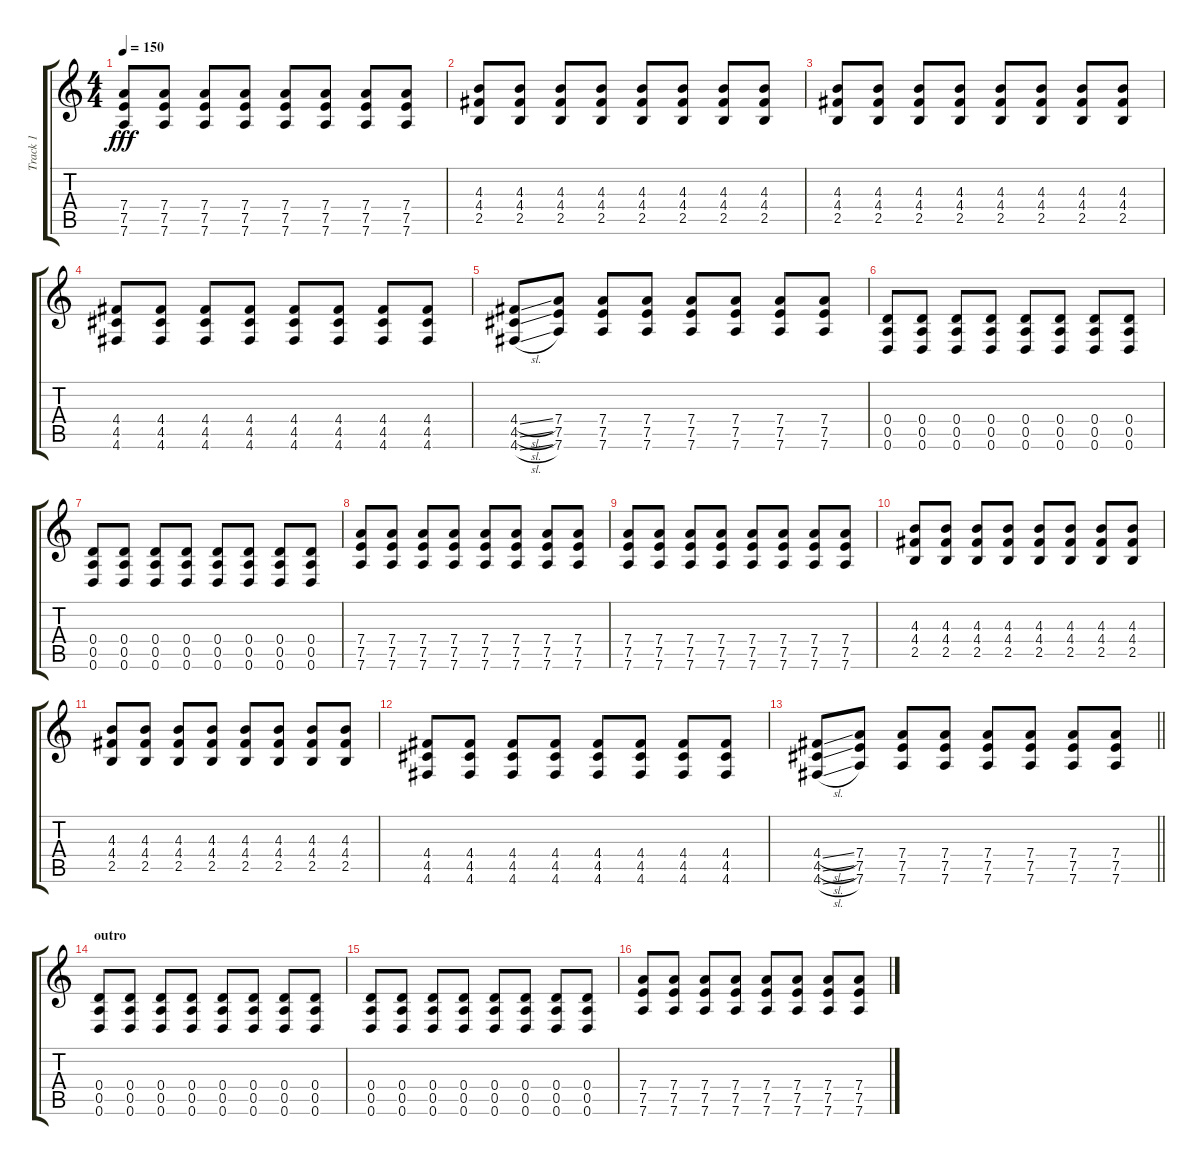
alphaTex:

\track ("Track 1" "Track 1") {instrument distortionguitar}
\staff {score tabs}
\tuning (E4 B3 G3 D3 A2 D2) {hide}
\ts (4 4)
\tempo 150
\clef g2
\ks c
(7.4 7.5 7.6).8{dy fff} (7.4 7.5 7.6).8 (7.4 7.5 7.6).8 (7.4 7.5 7.6).8 (7.4 7.5 7.6).8 (7.4 7.5 7.6).8 (7.4 7.5 7.6).8 (7.4 7.5 7.6).8 |
(4.3 4.4 2.5).8 (4.3 4.4 2.5).8 (4.3 4.4 2.5).8 (4.3 4.4 2.5).8 (4.3 4.4 2.5).8 (4.3 4.4 2.5).8 (4.3 4.4 2.5).8 (4.3 4.4 2.5).8 |
(4.3 4.4 2.5).8 (4.3 4.4 2.5).8 (4.3 4.4 2.5).8 (4.3 4.4 2.5).8 (4.3 4.4 2.5).8 (4.3 4.4 2.5).8 (4.3 4.4 2.5).8 (4.3 4.4 2.5).8 |
(4.4 4.5 4.6).8 (4.4 4.5 4.6).8 (4.4 4.5 4.6).8 (4.4 4.5 4.6).8 (4.4 4.5 4.6).8 (4.4 4.5 4.6).8 (4.4 4.5 4.6).8 (4.4 4.5 4.6).8 |
(4.4{sl} 4.5{sl} 4.6{sl}).8 (7.4 7.5 7.6).8 (7.4 7.5 7.6).8 (7.4 7.5 7.6).8 (7.4 7.5 7.6).8 (7.4 7.5 7.6).8 (7.4 7.5 7.6).8 (7.4 7.5 7.6).8 |
(0.4 0.5 0.6).8 (0.4 0.5 0.6).8 (0.4 0.5 0.6).8 (0.4 0.5 0.6).8 (0.4 0.5 0.6).8 (0.4 0.5 0.6).8 (0.4 0.5 0.6).8 (0.4 0.5 0.6).8 |
(0.4 0.5 0.6).8 (0.4 0.5 0.6).8 (0.4 0.5 0.6).8 (0.4 0.5 0.6).8 (0.4 0.5 0.6).8 (0.4 0.5 0.6).8 (0.4 0.5 0.6).8 (0.4 0.5 0.6).8 |
(7.4 7.5 7.6).8 (7.4 7.5 7.6).8 (7.4 7.5 7.6).8 (7.4 7.5 7.6).8 (7.4 7.5 7.6).8 (7.4 7.5 7.6).8 (7.4 7.5 7.6).8 (7.4 7.5 7.6).8 |
(7.4 7.5 7.6).8 (7.4 7.5 7.6).8 (7.4 7.5 7.6).8 (7.4 7.5 7.6).8 (7.4 7.5 7.6).8 (7.4 7.5 7.6).8 (7.4 7.5 7.6).8 (7.4 7.5 7.6).8 |
(4.3 4.4 2.5).8 (4.3 4.4 2.5).8 (4.3 4.4 2.5).8 (4.3 4.4 2.5).8 (4.3 4.4 2.5).8 (4.3 4.4 2.5).8 (4.3 4.4 2.5).8 (4.3 4.4 2.5).8 |
(4.3 4.4 2.5).8 (4.3 4.4 2.5).8 (4.3 4.4 2.5).8 (4.3 4.4 2.5).8 (4.3 4.4 2.5).8 (4.3 4.4 2.5).8 (4.3 4.4 2.5).8 (4.3 4.4 2.5).8 |
(4.4 4.5 4.6).8 (4.4 4.5 4.6).8 (4.4 4.5 4.6).8 (4.4 4.5 4.6).8 (4.4 4.5 4.6).8 (4.4 4.5 4.6).8 (4.4 4.5 4.6).8 (4.4 4.5 4.6).8 |
\barLineRight lightlight
(4.4{sl} 4.5{sl} 4.6{sl}).8 (7.4 7.5 7.6).8 (7.4 7.5 7.6).8 (7.4 7.5 7.6).8 (7.4 7.5 7.6).8 (7.4 7.5 7.6).8 (7.4 7.5 7.6).8 (7.4 7.5 7.6).8 |
\section ("" "outro")
(0.4 0.5 0.6).8 (0.4 0.5 0.6).8 (0.4 0.5 0.6).8 (0.4 0.5 0.6).8 (0.4 0.5 0.6).8 (0.4 0.5 0.6).8 (0.4 0.5 0.6).8 (0.4 0.5 0.6).8 |
(0.4 0.5 0.6).8 (0.4 0.5 0.6).8 (0.4 0.5 0.6).8 (0.4 0.5 0.6).8 (0.4 0.5 0.6).8 (0.4 0.5 0.6).8 (0.4 0.5 0.6).8 (0.4 0.5 0.6).8 |
(7.4 7.5 7.6).8 (7.4 7.5 7.6).8 (7.4 7.5 7.6).8 (7.4 7.5 7.6).8 (7.4 7.5 7.6).8 (7.4 7.5 7.6).8 (7.4 7.5 7.6).8 (7.4 7.5 7.6).8
